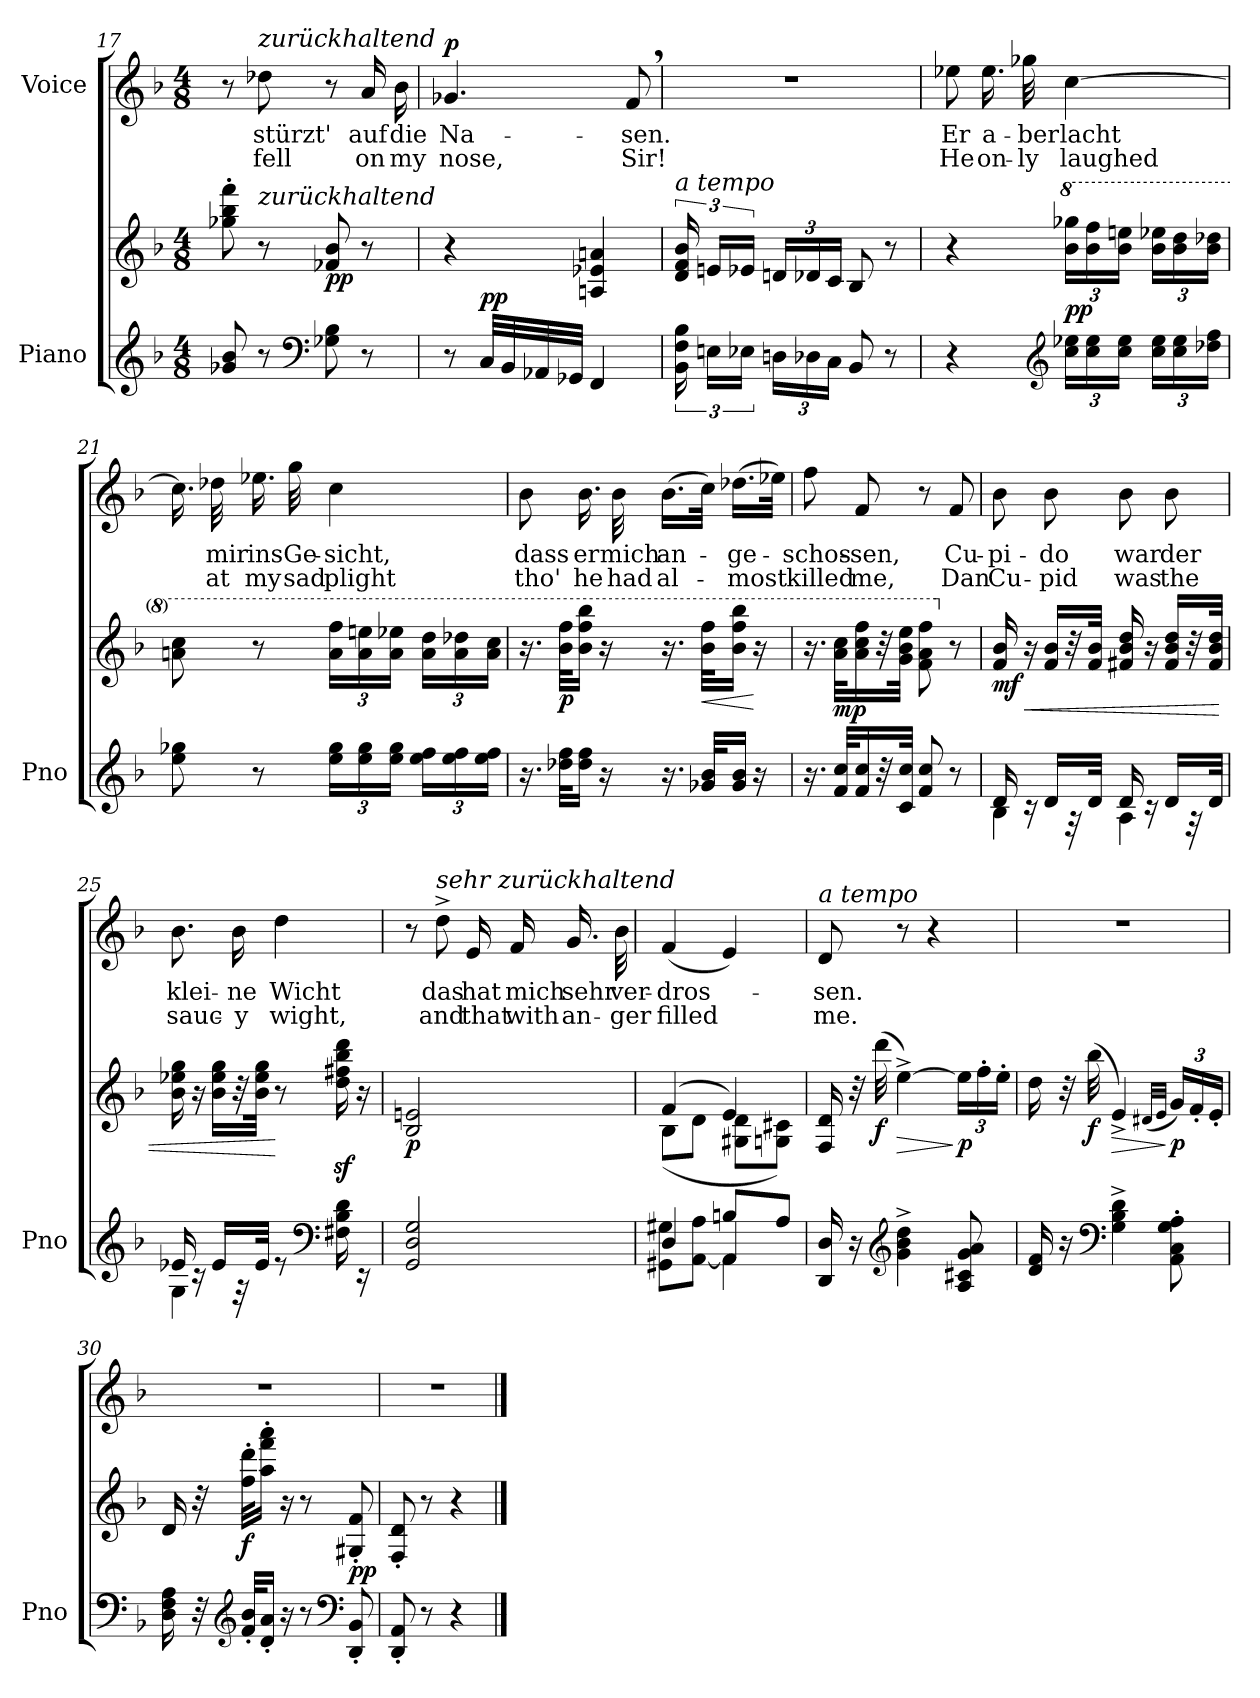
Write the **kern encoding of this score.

**kern	**kern	**dynam	**kern	**text	**text	**dynam
*part2	*part2	*part2	*part1	*part1	*part1	*part1
*staff3	*staff2	*staff2/3	*staff1	*staff1	*staff1	*staff1
*I"Piano	*	*	*I"Voice	*	*	*
*I'Pno	*	*	*	*	*	*
!!LO:LB:g=z
*clefG2	*clefG2	*	*clefG2	*	*	*
*k[b-]	*k[b-]	*	*k[b-]	*	*	*
*M4/8	*M4/8	*	*M4/8	*	*	*
=17	=17	=17	=17	=17	=17	=17
8g-X/ 8b-/	8gg-X\' 8bb-\' 8fff\'	.	8r	.	.	.
*	*	*	*MM58	*	*	*
!	!	!	!LO:TX:a:i:t=zurückhaltend	!	!	!
!	!LO:TX:a:i:t=zurückhaltend	!	!	!	!	!
!	!	!	!	!LO:LY:b	!LO:LY:b	!
8r	8r	.	8dd-X\	stürzt'	fell	.
*clefF4	*	*	*	*	*	*
*	*	*	*MM56	*	*	*
!	!	!LO:DY:b	!	!	!	!
8G-X\ 8B-\	8f-X/ 8b-/	pp	8r	.	.	.
*	*	*	*MM54	*	*	*
!	!	!	!	!LO:LY:b	!LO:LY:b	!
8r	8r	.	16a/	auf	on	.
!	!	!	!	!LO:LY:b	!LO:LY:b	!
.	.	.	16b-\	die	my	.
=18	=18	=18	=18	=18	=18	=18
*	*	*	*MM52	*	*	*
!	!	!	!	!LO:LY:b	!LO:LY:b	!LO:DY:a
8r	4r	.	4.g-X/	Na-	nose,	p
!	!	!LO:DY:a=2	!	!	!	!
32C/LLL	.	pp	.	.	.	.
32BB-/	.	.	.	.	.	.
32AA-X/	.	.	.	.	.	.
32GG-X/JJJ	.	.	.	.	.	.
4FF/	4An/ 4e-X/ 4an/	.	.	.	.	.
!	!	!	!	!LO:LY:b	!LO:LY:b	!
.	.	.	8f,/	-sen.	Sir!	.
=19	=19	=19	=19	=19	=19	=19
*	*	*	*MM60	*	*	*
!	!LO:TX:a:i:t=a tempo	!	!	!	!	!
24BB-\ 24F\ 24B-\	24d/ 24f/ 24b-/	.	2r	.	.	.
24En\LL	24en/LL	.	.	.	.	.
24E-X\JJ	24e-X/JJ	.	.	.	.	.
*Xbrackettup	*Xbrackettup	*	*	*	*	*
24Dn\LL	24dn/LL	.	.	.	.	.
24D-X\	24d-X/	.	.	.	.	.
24C\JJ	24c/JJ	.	.	.	.	.
8BB-/	8B-/	.	.	.	.	.
8r	8r	.	.	.	.	.
!!LO:PB:g=z
=20	=20	=20	=20	=20	=20	=20
!	!	!	!	!LO:LY:b	!LO:LY:b	!
4r	4r	.	8ee-X\	Er	He	.
!	!	!	!	!LO:LY:b	!LO:LY:b	!
.	.	.	16.ee-\	a-	on-	.
!	!	!	!	!LO:LY:b	!LO:LY:b	!
.	.	.	32gg-X\	-ber	-ly	.
*clefG2	*	*	*	*	*	*
*	*8va	*	*	*	*	*
!	!	!LO:DY:b	!	!LO:LY:b	!LO:LY:b	!
24cc\ 24ee-X\LL	24bb-\ 24ggg-X\LL	pp	[4cc\	lacht	laughed	.
24cc\ 24ee-\	24bb-\ 24fff\	.	.	.	.	.
24cc\ 24ee-\JJ	24bb-\ 24eeen\JJ	.	.	.	.	.
24cc\ 24ee-\LL	24bb-\ 24eee-X\LL	.	.	.	.	.
24cc\ 24ee-\	24bb-\ 24ddd\	.	.	.	.	.
24dd-X\ 24ff\JJ	24bb-\ 24ddd-X\JJ	.	.	.	.	.
=21	=21	=21	=21	=21	=21	=21
8ee\ 8gg-X\	8aan\ 8ccc\	.	16.cc\]	.	.	.
!	!	!	!	!LO:LY:b	!LO:LY:b	!
.	.	.	32dd-X\	mir	at	.
!	!	!	!	!LO:LY:b	!LO:LY:b	!
8r	8r	.	16.ee-X\	ins	my	.
!	!	!	!	!LO:LY:b	!LO:LY:b	!
.	.	.	32gg\	Ge-	sad	.
!	!	!	!	!LO:LY:b	!LO:LY:b	!
24ee\ 24gg-\LL	24aa\ 24fff\LL	.	4cc\	-sicht,	plight	.
24ee\ 24gg-\	24aa\ 24eeen\	.	.	.	.	.
24ee\ 24gg-\JJ	24aa\ 24eee-X\JJ	.	.	.	.	.
24ee\ 24ff\LL	24aa\ 24ddd\LL	.	.	.	.	.
24ee\ 24ff\	24aa\ 24ddd-X\	.	.	.	.	.
24ee\ 24ff\JJ	24aa\ 24ccc\JJ	.	.	.	.	.
=22	=22	=22	=22	=22	=22	=22
!	!	!	!	!LO:LY:b	!LO:LY:b	!
16.r	16.r	.	8b-\	dass	tho'	.
!	!	!LO:DY:b	!	!	!	!
32dd-X\ 32ff\KLL	32bb-\ 32fff\KLL	p	.	.	.	.
!	!	!	!	!LO:LY:b	!LO:LY:b	!
16dd-\ 16ff\JJ	16bb-\ 16fff\ 16bbb-\JJ	.	16.b-\	er	he	.
16r	16r	.	.	.	.	.
!	!	!	!	!LO:LY:b	!LO:LY:b	!
.	.	.	32b-\	mich	had	.
!	!	!	!	!LO:LY:b	!LO:LY:b	!
16.r	16.r	.	(16.b-\LL	an-	al-	.
!	!	!LO:HP:b	!	!	!	!
32g-X/ 32b-/KLL	32bb-\ 32fff\KLL	<	32cc\JJk)	.	.	.
!	!	!	!	!LO:LY:b	!LO:LY:b	!
16g-/ 16b-/JJ	16bb-\ 16fff\ 16bbb-\JJ	.	(16.dd-X\LL	-ge-	-most	.
16r	16r	[	.	.	.	.
.	.	.	32ee-X\JJk)	.	.	.
!!LO:LB:g=z
=23	=23	=23	=23	=23	=23	=23
!	!	!	!	!LO:LY:b	!LO:LY:b	!
16.r	16.r	.	8ff\	-schos-	killed	.
!	!	!LO:DY:b	!	!	!	!
32f/ 32cc/KLL	32aa\ 32ccc\KLL	mp	.	.	.	.
!	!	!	!	!LO:LY:b	!LO:LY:b	!
16f/ 16cc/	16aa\ 16ccc\ 16fff\	.	8f/	-sen,	me,	.
32r	32r	.	.	.	.	.
32c/ 32cc/JJk	32gg\ 32bb-\ 32eee\JJk	.	.	.	.	.
8f/ 8cc/	8ff\ 8aa\ 8fff\	.	8r	.	.	.
*	*X8va	*	*	*	*	*
!	!	!	!	!LO:LY:b	!LO:LY:b	!
8r	8r	.	8f/	Cu-	Dan	.
=24	=24	=24	=24	=24	=24	=24
*^	*	*	*	*	*	*
!	!	!	!LO:DY:b	!	!LO:LY:b	!LO:LY:b	!
16d/	4B-\	16f/ 16b-/	mf	8b-\	-pi-	Cu-	.
!	!	!	!LO:HP:b	!	!	!	!
16rc	.	16r	<	.	.	.	.
!	!	!	!	!	!LO:LY:b	!LO:LY:b	!
16d/LL	.	16f/ 16b-/LL	.	8b-\	-do	-pid	.
32rF	.	32r	.	.	.	.	.
32d/JJk	.	32f/ 32b-/JJk	.	.	.	.	.
!	!	!	!	!	!LO:LY:b	!LO:LY:b	!
16d/	4A\	16f#X/ 16b-/ 16dd/	.	8b-\	war	was	.
16rc	.	16r	.	.	.	.	.
!	!	!	!	!	!LO:LY:b	!LO:LY:b	!
16d/LL	.	16f#/ 16b-/ 16dd/LL	.	8b-\	der	the	.
32rF	.	32r	.	.	.	.	.
32d/JJk	.	32f#/ 32b-/ 32dd/JJk	.	.	.	.	.
=25	=25	=25	=25	=25	=25	=25	=25
!	!	!	!	!	!LO:LY:b	!LO:LY:b	!
16e-X/	4G\	16b-\ 16ee-X\ 16gg\	.	8.b-\	klei-	sauc-	.
16rc	.	16r	.	.	.	.	.
16e-/LL	.	16b-\ 16ee-\ 16gg\LL	.	.	.	.	.
!	!	!	!	!	!LO:LY:b	!LO:LY:b	!
32rF	.	32r	.	16b-\	-ne	-y	.
32e-/JJk	.	32b-\ 32ee-\ 32gg\JJk	.	.	.	.	.
!	!	!	!	!	!LO:LY:b	!LO:LY:b	!
8re	4ryy	8r	[	4dd\	Wicht	wight,	.
*clefF4	*	*	*	*	*	*	*
16F#X\ 16B-\ 16d\	.	16dd\z< 16ff#X\z< 16bb-\z< 16ddd\z<	.	.	.	.	.
16rEE	.	16r	.	.	.	.	.
*v	*v	*	*	*	*	*	*
!!LO:LB:g=z
=26	=26	=26	=26	=26	=26	=26
!	!	!LO:DY:b	!	!	!	!
2GG/ 2D/ 2G/	2B-/ 2en/	p	8r	.	.	.
*	*	*	*MM55	*	*	*
!	!	!	!LO:TX:a:i:t=sehr zurückhaltend	!	!	!
!	!	!	!	!LO:LY:b	!LO:LY:b	!
.	.	.	8dd^\	das	and	.
*	*	*	*MM50	*	*	*
!	!	!	!	!LO:LY:b	!LO:LY:b	!
.	.	.	16e/	hat	that	.
!	!	!	!	!LO:LY:b	!LO:LY:b	!
.	.	.	16f/	mich	with	.
*	*	*	*MM45	*	*	*
!	!	!	!	!LO:LY:b	!LO:LY:b	!
.	.	.	16.g/	sehr	an-	.
!	!	!	!	!LO:LY:b	!LO:LY:b	!
.	.	.	32b-\	ver-	-ger	.
=27	=27	=27	=27	=27	=27	=27
*	*	*	*MM40	*	*	*
*^	*^	*	*	*	*	*
*	*^	*	*	*	*	*	*	*
!	!	!	!	!	!	!	!LO:LY:b	!LO:LY:b	!
4D/	8GG#X\ 8G#X\L	4ryy	(4f/	(8B-\L	.	(4f/	-dros-	filled	.
.	[8AA\ 8A\J	.	.	8d\J	.	.	.	.	.
8Bn/L	4AA\]	4AA/	4e/)	8G#X\ 8d\L	.	4e/)	.	.	.
8A/J	.	.	.	8Gn\ 8c#X\J)	.	.	.	.	.
*v	*v	*v	*	*	*	*	*	*	*
*	*v	*v	*	*	*	*	*
=28	=28	=28	=28	=28	=28	=28
*	*	*	*MM60	*	*	*
*	*^	*	*	*	*	*
!	!	!	!	!LO:TX:a:i:t=a tempo	!	!	!
!	!	!	!	!	!LO:LY:b	!LO:LY:b	!
*	*v	*v	*	*	*	*	*
16DD/ 16D/	16F/ 16d/	.	8d/	-sen.	me.	.
16r	32r	.	.	.	.	.
!	!	!LO:DY:b	!	!	!	!
.	(32ddd\	f	.	.	.	.
*clefG2	*	*	*	*	*	*
!	!	!LO:HP:b	!	!	!	!
4g\^ 4b-\^ 4dd\^	[4ee^\)	>	8r	.	.	.
.	.	.	4r	.	.	.
!	!	!LO:DY:n=1:b	!	!	!	!
8A/ 8c#X/ 8g/ 8a/	24ee\LL]	] p	.	.	.	.
.	24ff'\	.	.	.	.	.
.	24ee'\JJ	.	.	.	.	.
!!LO:LB:g=z
=29	=29	=29	=29	=29	=29	=29
16d/ 16f/	16dd\	.	2r	.	.	.
16r	32r	.	.	.	.	.
!	!	!LO:DY:b	!	!	!	!
.	(32bb-\	f	.	.	.	.
*clefF4	*	*	*	*	*	*
!	!	!LO:HP:b	!	!	!	!
4G\^ 4B-\^ 4d\^	4e^/)	>	.	.	.	.
.	(32qd#X/LLL	.	.	.	.	.
.	32qe/JJJ	.	.	.	.	.
!	!	!LO:DY:n=1:b	!	!	!	!
8AA\' 8C\' 8G\' 8A\'	24g/LL)	] p	.	.	.	.
.	24f'/	.	.	.	.	.
.	24e'/JJ	.	.	.	.	.
=30	=30	=30	=30	=30	=30	=30
16D\ 16F\ 16A\	16d/	.	2r	.	.	.
32r	32r	.	.	.	.	.
*clefG2	*	*	*	*	*	*
!	!	!LO:DY:b	!	!	!	!
32f/' 32b-/'KLL	32ff\' 32ddd\'KLL	f	.	.	.	.
16d/' 16a/'JJ	16aa\' 16fff\' 16aaa\'JJ	.	.	.	.	.
16r	16r	.	.	.	.	.
8r	8r	.	.	.	.	.
*clefF4	*	*	*	*	*	*
!	!	!LO:DY:b	!	!	!	!
8DD/' 8BB-/'	8G#X/' 8f/'	pp	.	.	.	.
=31	=31	=31	=31	=31	=31	=31
8DD/' 8AA/'	8F/' 8d/'	.	2r	.	.	.
8r	8r	.	.	.	.	.
4r	4r	.	.	.	.	.
==	==	==	==	==	==	==
*-	*-	*-	*-	*-	*-	*-
